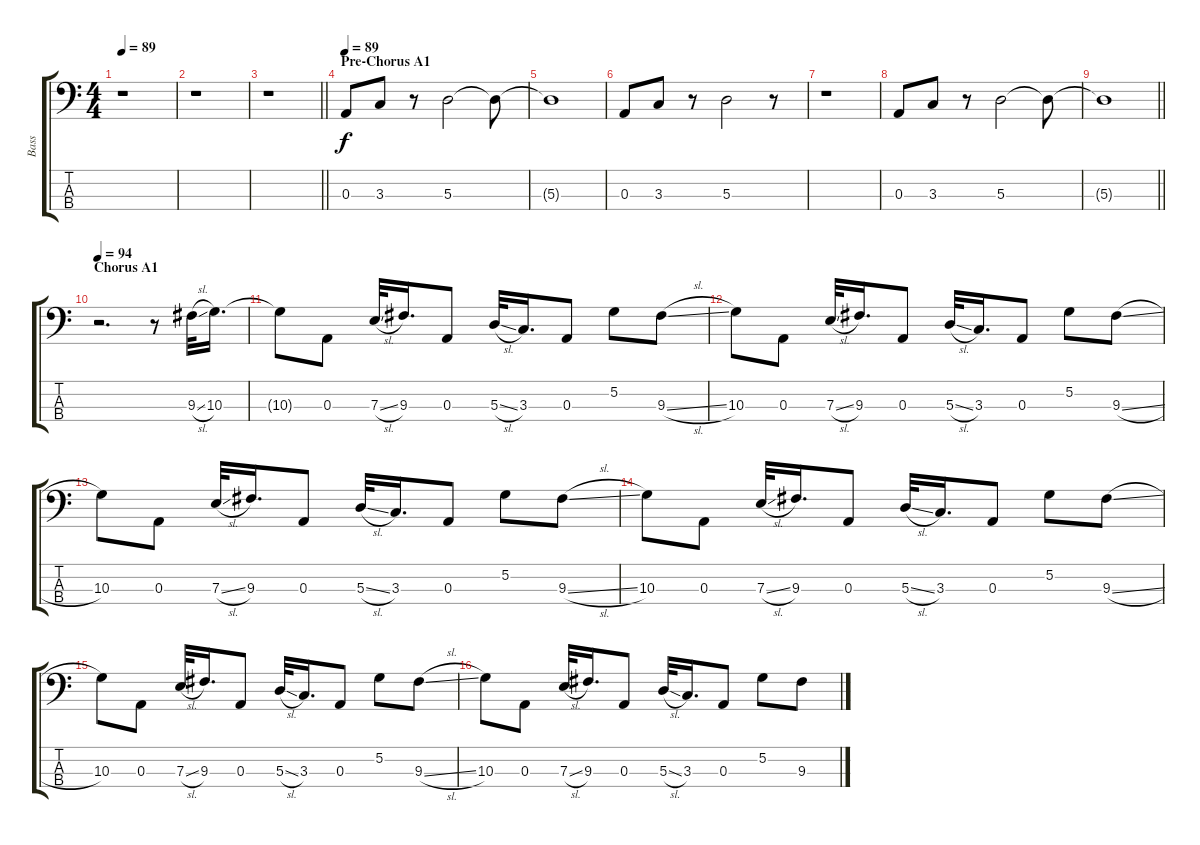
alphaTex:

\track ("Bass" "Bass") {instrument electricbassfinger}
\staff {score tabs}
\tuning (G2 D2 A1 E1) {hide}
\ts (4 4)
\tempo 89
\clef f4
\ks c
r.1{dy f} |
r.1 |
\barLineRight lightlight
r.1 |
\section ("" "Pre-Chorus A1")
\tempo 89
0.3.8 3.3.8 r.8 5.3.2 5.3{t}.8 |
5.3{t}.1 |
0.3.8 3.3.8 r.8 5.3.2 r.8 |
r.1 |
0.3.8 3.3.8 r.8 5.3.2 5.3{t}.8 |
\barLineRight lightlight
5.3{t}.1 |
\section ("" "Chorus A1")
\tempo 94
r.2{d} r.8 9.3{sl}.32 10.3.16{d} |
10.3{t}.8 0.3.8 7.3{sl}.32 9.3.16{d} 0.3.8 5.3{sl}.32 3.3.16{d} 0.3.8 5.2.8 9.3{sl}.8 |
10.3.8 0.3.8 7.3{sl}.32 9.3.16{d} 0.3.8 5.3{sl}.32 3.3.16{d} 0.3.8 5.2.8 9.3{sl}.8 |
10.3.8 0.3.8 7.3{sl}.32 9.3.16{d} 0.3.8 5.3{sl}.32 3.3.16{d} 0.3.8 5.2.8 9.3{sl}.8 |
10.3.8 0.3.8 7.3{sl}.32 9.3.16{d} 0.3.8 5.3{sl}.32 3.3.16{d} 0.3.8 5.2.8 9.3{sl}.8 |
10.3.8 0.3.8 7.3{sl}.32 9.3.16{d} 0.3.8 5.3{sl}.32 3.3.16{d} 0.3.8 5.2.8 9.3{sl}.8 |
10.3.8 0.3.8 7.3{sl}.32 9.3.16{d} 0.3.8 5.3{sl}.32 3.3.16{d} 0.3.8 5.2.8 9.3{sl}.8
